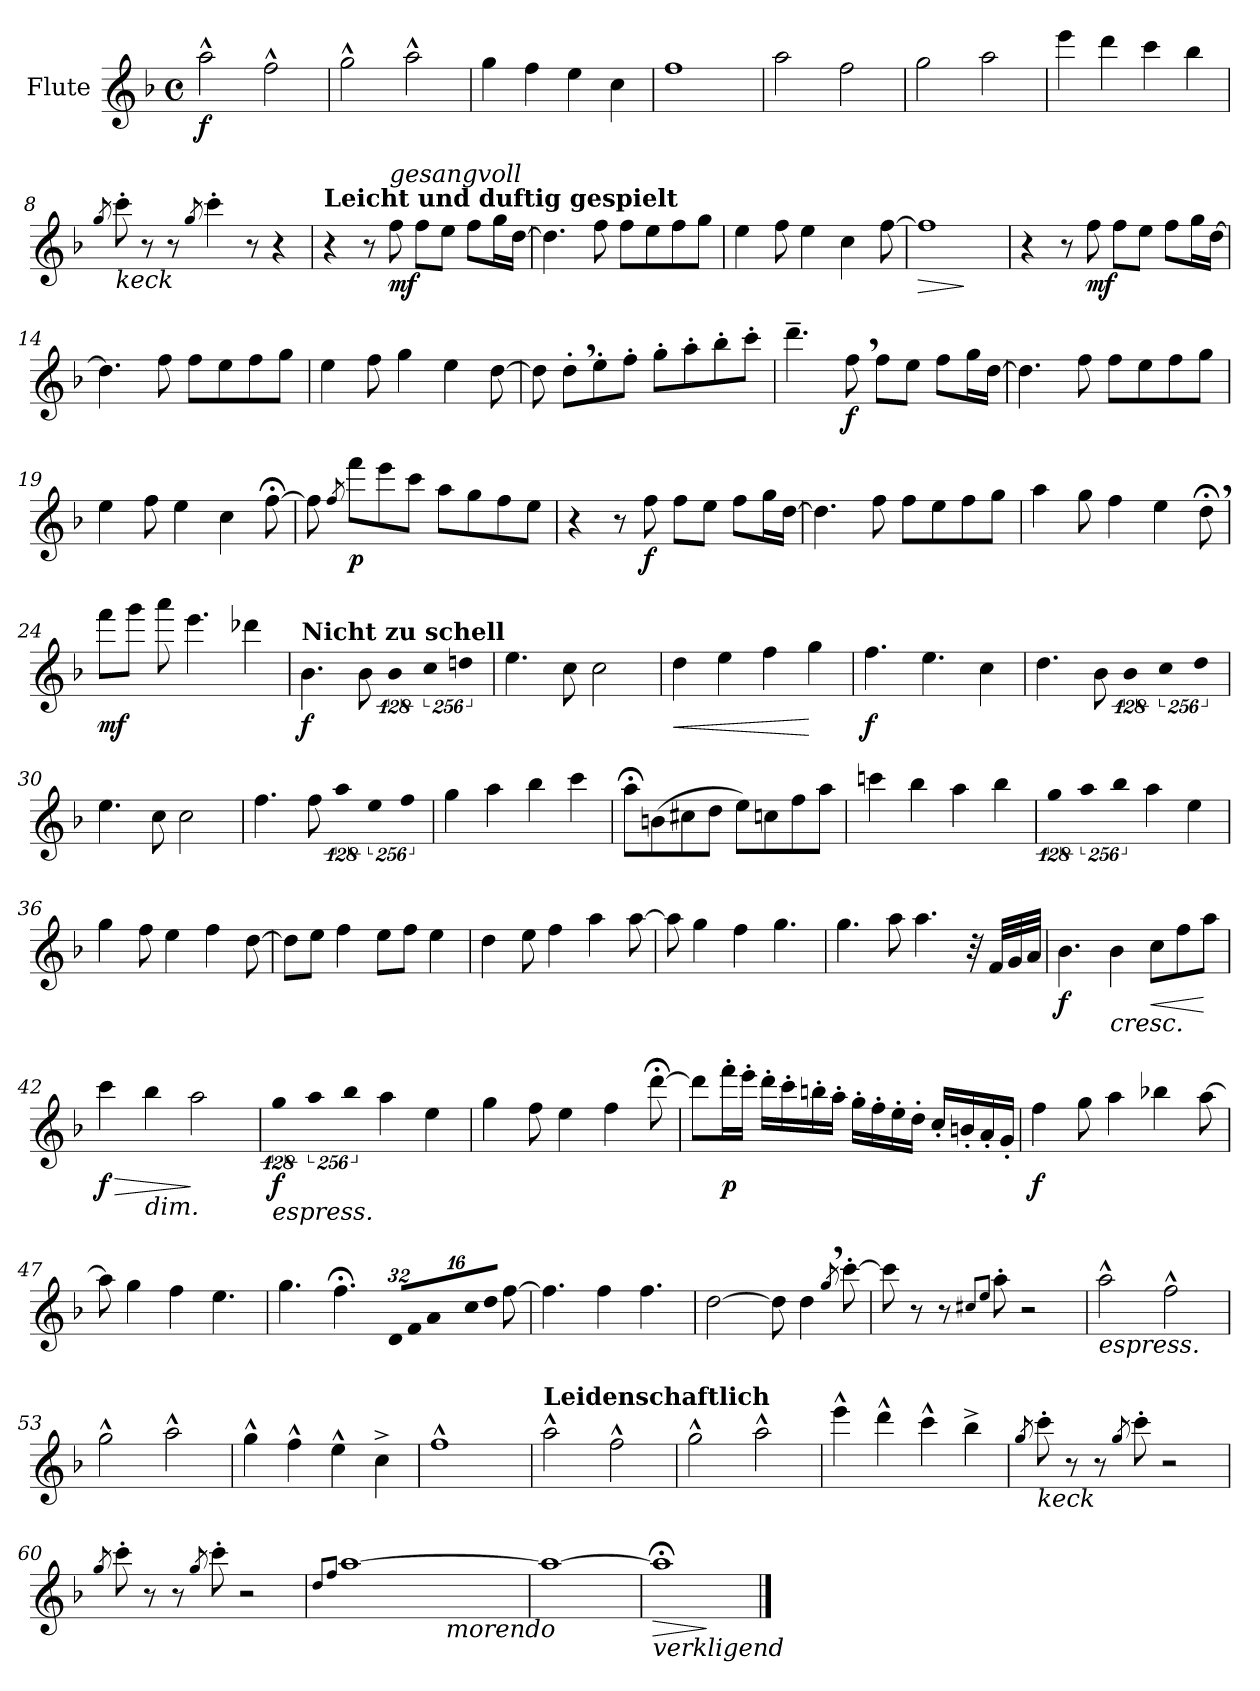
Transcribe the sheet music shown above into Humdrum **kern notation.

**kern	**dynam
*part1	*part1
*staff1	*staff1
*I"Flute	*
*I'Fl.	*
!!LO:PB:g=z
*clefG2	*
*k[b-]	*
*F:	*
*M4/4	*
*met(c)	*
*MM120	*
=1	=1
2aa^^i\	f
2ff^^i\	.
=2	=2
2gg^^i\	.
2aa^^i\	.
=3	=3
4ggi\	.
4ffi\	.
4eei\	.
4cci\	.
=4	=4
1ffi	.
=5	=5
2aai\	.
2ffi\	.
!!LO:LB:g=z
=6	=6
2ggi\	.
2aai\	.
=7	=7
4eeei\	.
4dddi\	.
4ccci\	.
4bb-i\	.
=8	=8
8qggi/	.
!LO:TX:b:i:t=keck	!
8ccc'i\	.
8r	.
8r	.
8qggi/	.
4ccc'i\	.
8r	.
4r	.
=9	=9
!LO:TX:a:B:t=Leicht und duftig gespielt	!
4r	.
8r	.
!LO:TX:a:i:t=gesangvoll	!
8ffi\	mf
8ffi\L	.
8eei\J	.
8ffi\L	.
16ggi\L	.
[16ddi\JJ	.
!!LO:LB:g=z
=10	=10
4.ddi\]	.
8ffi\	.
8ffi\L	.
8eei\	.
8ffi\	.
8ggi\J	.
=11	=11
4eei\	.
8ffi\	.
4eei\	.
4cci\	.
[8ffi\	.
=12	=12
!	!LO:HP:b
1ffi]	>
.	]
=13	=13
4r	.
8r	.
8ffi\	mf
8ffi\L	.
8eei\J	.
8ffi\L	.
16ggi\L	.
[16ddi\JJ	.
!!LO:LB:g=z
=14	=14
4.ddi\]	.
8ffi\	.
8ffi\L	.
8eei\	.
8ffi\	.
8ggi\J	.
=15	=15
4eei\	.
8ffi\	.
4ggi\	.
4eei\	.
[8ddi\	.
=16	=16
8ddi\]	.
8dd',i\L	.
8ee'i\	.
8ff'i\J	.
8gg'i\L	.
8aa'i\	.
8bb-'i\	.
8ccc'i\J	.
=17	=17
4.ddd~i\	.
8ff,i\	f
8ffi\L	.
8eei\J	.
8ffi\L	.
16ggi\L	.
[16ddi\JJ	.
!!LO:LB:g=z
=18	=18
4.ddi\]	.
8ffi\	.
8ffi\L	.
8eei\	.
8ffi\	.
8ggi\J	.
=19	=19
4eei\	.
8ffi\	.
4eei\	.
4cci\	.
[8ff;i\	.
=20	=20
8ffi\]	.
8qffi/	.
8fffi\L	p
8eeei\	.
8ccci\J	.
8aai\L	.
8ggi\	.
8ffi\	.
8eei\J	.
=21	=21
4r	.
8r	.
8ffi\	f
8ffi\L	.
8eei\J	.
8ffi\L	.
16ggi\L	.
[16ddi\JJ	.
!!LO:LB:g=z
=22	=22
4.ddi\]	.
8ffi\	.
8ffi\L	.
8eei\	.
8ffi\	.
8ggi\J	.
=23	=23
4aai\	.
8ggi\	.
4ffi\	.
4eei\	.
8dd;,i\	.
=24	=24
8fffi\L	mf
8gggi\J	.
8aaai\	.
4.eeei\	.
4ddd-Xi\	.
=25	=25
!LO:TX:a:B:t=Nicht zu schell	!
4.b-i\	f
8b-i\	.
!LO:N:vis=4	!
512%85b-i\	.
!LO:N:vis=4	!
1024%171cci\	.
!LO:N:vis=4	!
1024%171ddni\	.
!!LO:LB:g=z
=26	=26
4.eei\	.
8cci\	.
2cci\	.
=27	=27
!	!LO:HP:b
4ddi\	<
4eei\	.
4ffi\	.
4ggi\	[
=28	=28
4.ffi\	f
4.eei\	.
4cci\	.
=29	=29
4.ddi\	.
8b-i\	.
!LO:N:vis=4	!
512%85b-i\	.
!LO:N:vis=4	!
1024%171cci\	.
!LO:N:vis=4	!
1024%171ddi\	.
!!LO:LB:g=z
=30	=30
4.eei\	.
8cci\	.
2cci\	.
=31	=31
4.ffi\	.
8ffi\	.
!LO:N:vis=4	!
512%85aai\	.
!LO:N:vis=4	!
1024%171eei\	.
!LO:N:vis=4	!
1024%171ffi\	.
=32	=32
4ggi\	.
4aai\	.
4bb-i\	.
4ccci\	.
=33	=33
8aa;i\L	.
(8bni\	.
8cc#Xi\	.
8ddi\J	.
8eei\L)	.
8ccni\	.
8ffi\	.
8aai\J	.
!!LO:LB:g=z
=34	=34
4cccni\	.
4bb-i\	.
4aai\	.
4bb-i\	.
=35	=35
!LO:N:vis=4	!
512%85ggi\	.
!LO:N:vis=4	!
1024%171aai\	.
!LO:N:vis=4	!
1024%171bb-i\	.
4aai\	.
4eei\	.
=36	=36
4ggi\	.
8ffi\	.
4eei\	.
4ffi\	.
[8ddi\	.
=37	=37
8ddi\L]	.
8eei\J	.
4ffi\	.
8eei\L	.
8ffi\J	.
4eei\	.
!!LO:PB:g=z
=38	=38
4ddi\	.
8eei\	.
4ffi\	.
4aai\	.
[8aai\	.
=39	=39
8aai\]	.
4ggi\	.
4ffi\	.
4.ggi\	.
=40	=40
4.ggi\	.
8aai\	.
4.aai\	.
32r	.
32fi/LLL	.
32gi/	.
32ai/JJJ	.
=41	=41
4.b-i\	f
!LO:TX:b:i:t=cresc.	!
4b-i\	.
!	!LO:HP:b
8cci\L	<
8ffi\	.
8aai\J	[
!!LO:LB:g=z
=42	=42
!	!LO:HP:b
4ccci\	> f
!LO:TX:b:i:t=dim.	!
4bb-i\	.
2aai\	]
=43	=43
!LO:TX:b:i:t=espress.	!
!LO:N:vis=4	!
512%85ggi\	f
!LO:N:vis=4	!
1024%171aai\	.
!LO:N:vis=4	!
1024%171bb-i\	.
4aai\	.
4eei\	.
=44	=44
4ggi\	.
8ffi\	.
4eei\	.
4ffi\	.
[8ddd;i\	.
!!LO:LB:g=z
=45	=45
8dddi\L]	.
16fff'i\L	p
16eee'i\JJ	.
16ddd'i\LL	.
16ccc'i\	.
16bbn'i\	.
16aa'i\JJ	.
16gg'i\LL	.
16ff'i\	.
16ee'i\	.
16dd'i\JJ	.
16cc'i/LL	.
16bn'i/	.
16a'i/	.
16g'i/JJ	.
=46	=46
4ffi\	f
8ggi\	.
4aai\	.
4bb-Xi\	.
[8aai\	.
=47	=47
8aai\]	.
4ggi\	.
4ffi\	.
4.eei\	.
!!LO:LB:g=z
=48	=48
4.ggi\	.
4.ff;i\	.
*Xbrackettup	*
!LO:N:vis=32	!
1024%25di/LLL	.
!LO:N:vis=32	!
512%13fi/	.
!LO:N:vis=32	!
1024%25ai/	.
!LO:N:vis=32	!
512%13cci/	.
!LO:N:vis=32	!
512%13ddi/JJJ	.
[8ffi\	.
=49	=49
4.ffi\]	.
4ffi\	.
4.ffi\	.
=50	=50
[2ddi\	.
8ddi\]	.
4dd,i\	.
8qggi/	.
[8ccc'i\	.
=51	=51
8ccci\]	.
8r	.
8r	.
8qcc#Xi/L	.
8qeei/J	.
8aa'i\	.
2r	.
=52	=52
!LO:TX:b:i:t=espress.	!
2aa^^i\	.
2ff^^i\	.
!!LO:LB:g=z
=53	=53
2gg^^i\	.
2aa^^i\	.
=54	=54
4gg^^i\	.
4ff^^i\	.
4ee^^i\	.
4cc^i\	.
=55	=55
1ff^^i	.
=56	=56
!LO:TX:a:B:t=Leidenschaftlich	!
2aa^^i\	.
2ff^^i\	.
=57	=57
2gg^^i\	.
2aa^^i\	.
!!LO:LB:g=z
=58	=58
4eee^^i\	.
4ddd^^i\	.
4ccc^^i\	.
4bb-^i\	.
=59	=59
8qggi/	.
!LO:TX:b:i:t=keck	!
8ccc'i\	.
8r	.
8r	.
8qggi/	.
8ccc'i\	.
2r	.
=60	=60
8qggi/	.
8ccc'i\	.
8r	.
8r	.
8qggi/	.
8ccc'i\	.
2r	.
=61	=61
8qddi/L	.
8qffi/J	.
*^	*
[1aai	4ryy	.
.	8ryy	.
.	16ryy	.
.	32ryy	.
.	512.ryy	.
!	!LO:TX:b:i:t=morendo	!
.	2ryy	.
.	64ryy	.
.	128ryy	.
.	256ryy	.
.	1024ryy	.
*v	*v	*
=62	=62
1aai_	.
=63	=63
!LO:TX:b:i:t=verkligend	!
!	!LO:HP:b
1aa;i]	>
.	]
==	==
*-	*-
